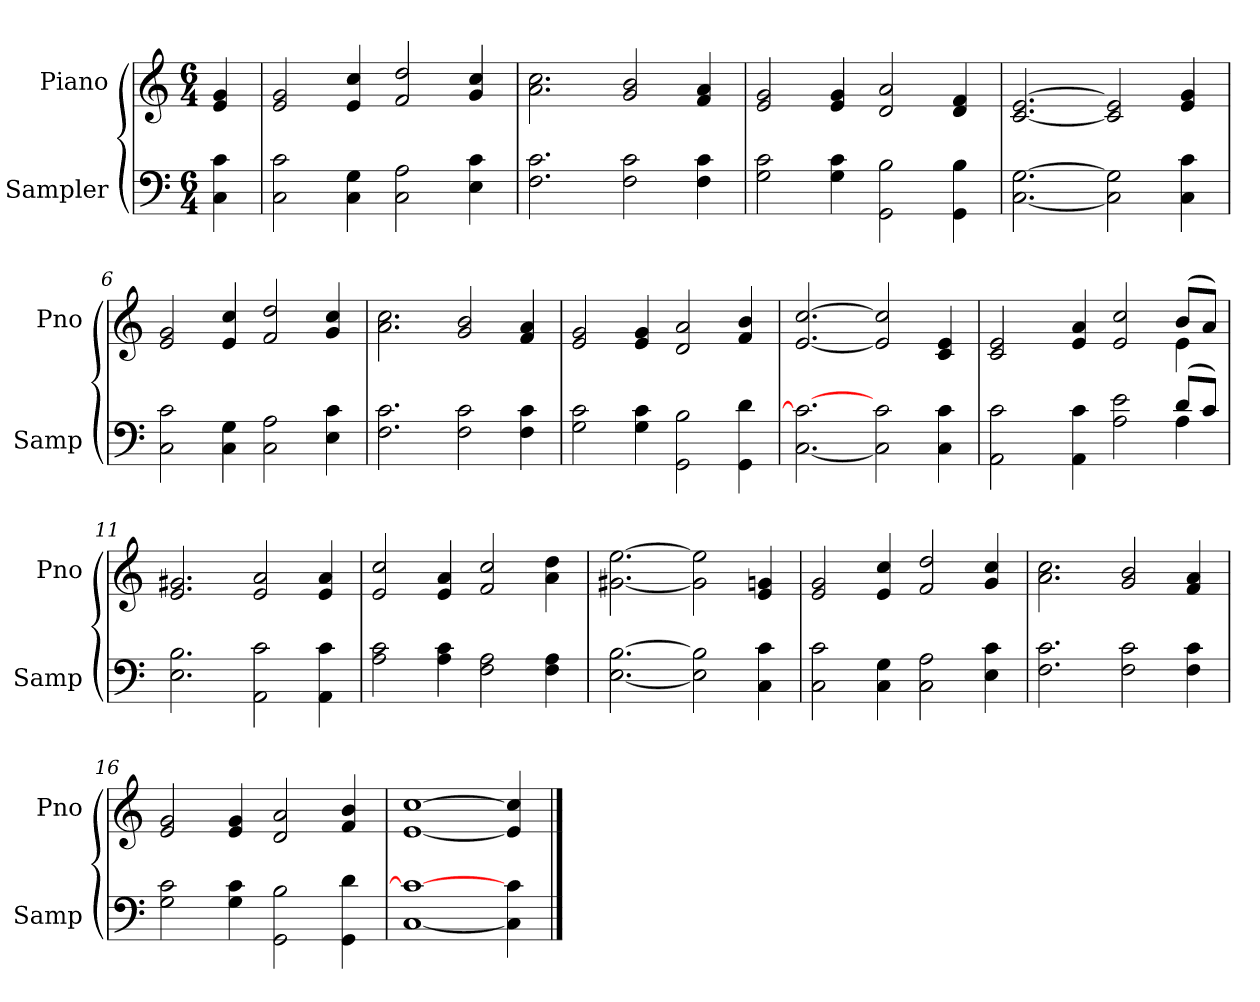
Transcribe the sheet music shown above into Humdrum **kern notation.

**kern	**kern
*part2	*part1
*staff2	*staff1
*I"Sampler	*I"Piano
*I'Samp	*I'Pno
*clefF4	*clefG2
*M6/4	*M6/4
=1	=1
4C 4c	4e 4g
=2	=2
2C 2c	2e 2g
4C 4G	4e 4cc
2C 2A	2f 2dd
4E 4c	4g 4cc
=3	=3
2.F 2.c	2.a 2.cc
2F 2c	2g 2b
4F 4c	4f 4a
=4	=4
2G 2c	2e 2g
4G 4c	4e 4g
2GG 2B	2d 2a
4GG 4B	4d 4f
=5	=5
[2.C [2.G	[2.c [2.e
2C] 2G]	2c] 2e]
4C 4c	4e 4g
=6	=6
2C 2c	2e 2g
4C 4G	4e 4cc
2C 2A	2f 2dd
4E 4c	4g 4cc
=7	=7
2.F 2.c	2.a 2.cc
2F 2c	2g 2b
4F 4c	4f 4a
=8	=8
2G 2c	2e 2g
4G 4c	4e 4g
2GG 2B	2d 2a
4GG 4d	4f 4b
=9	=9
[2.C 2.c_	[2.e [2.cc
2C] 2c	2e] 2cc]
4C 4c	4c 4e
=10	=10
*^	*^
2AA 2c	4ryy	2c 2e	4ryy
*v	*v	*	*
*	*v	*v
4AA 4c	4e 4a
2A 2e	2e 2cc
*^	*^
(8d/L	4A	(8b/L	4e
8c/J)	.	8a/J)	.
*v	*v	*	*
*	*v	*v
=11	=11
2.E 2.B	2.e 2.g#X
2AA 2c	2e 2a
4AA 4c	4e 4a
=12	=12
2A 2c	2e 2cc
4A 4c	4e 4a
2F 2A	2f 2cc
4F 4A	4a 4dd
=13	=13
[2.E [2.B	[2.g#X [2.ee
2E] 2B]	2g#] 2ee]
4C 4c	4e 4gn
=14	=14
2C 2c	2e 2g
4C 4G	4e 4cc
2C 2A	2f 2dd
4E 4c	4g 4cc
=15	=15
2.F 2.c	2.a 2.cc
2F 2c	2g 2b
4F 4c	4f 4a
=16	=16
2G 2c	2e 2g
4G 4c	4e 4g
2GG 2B	2d 2a
4GG 4d	4f 4b
=17	=17
[1C 1c_	[1e [1cc
4C] 4c	4e] 4cc]
==	==
*-	*-
